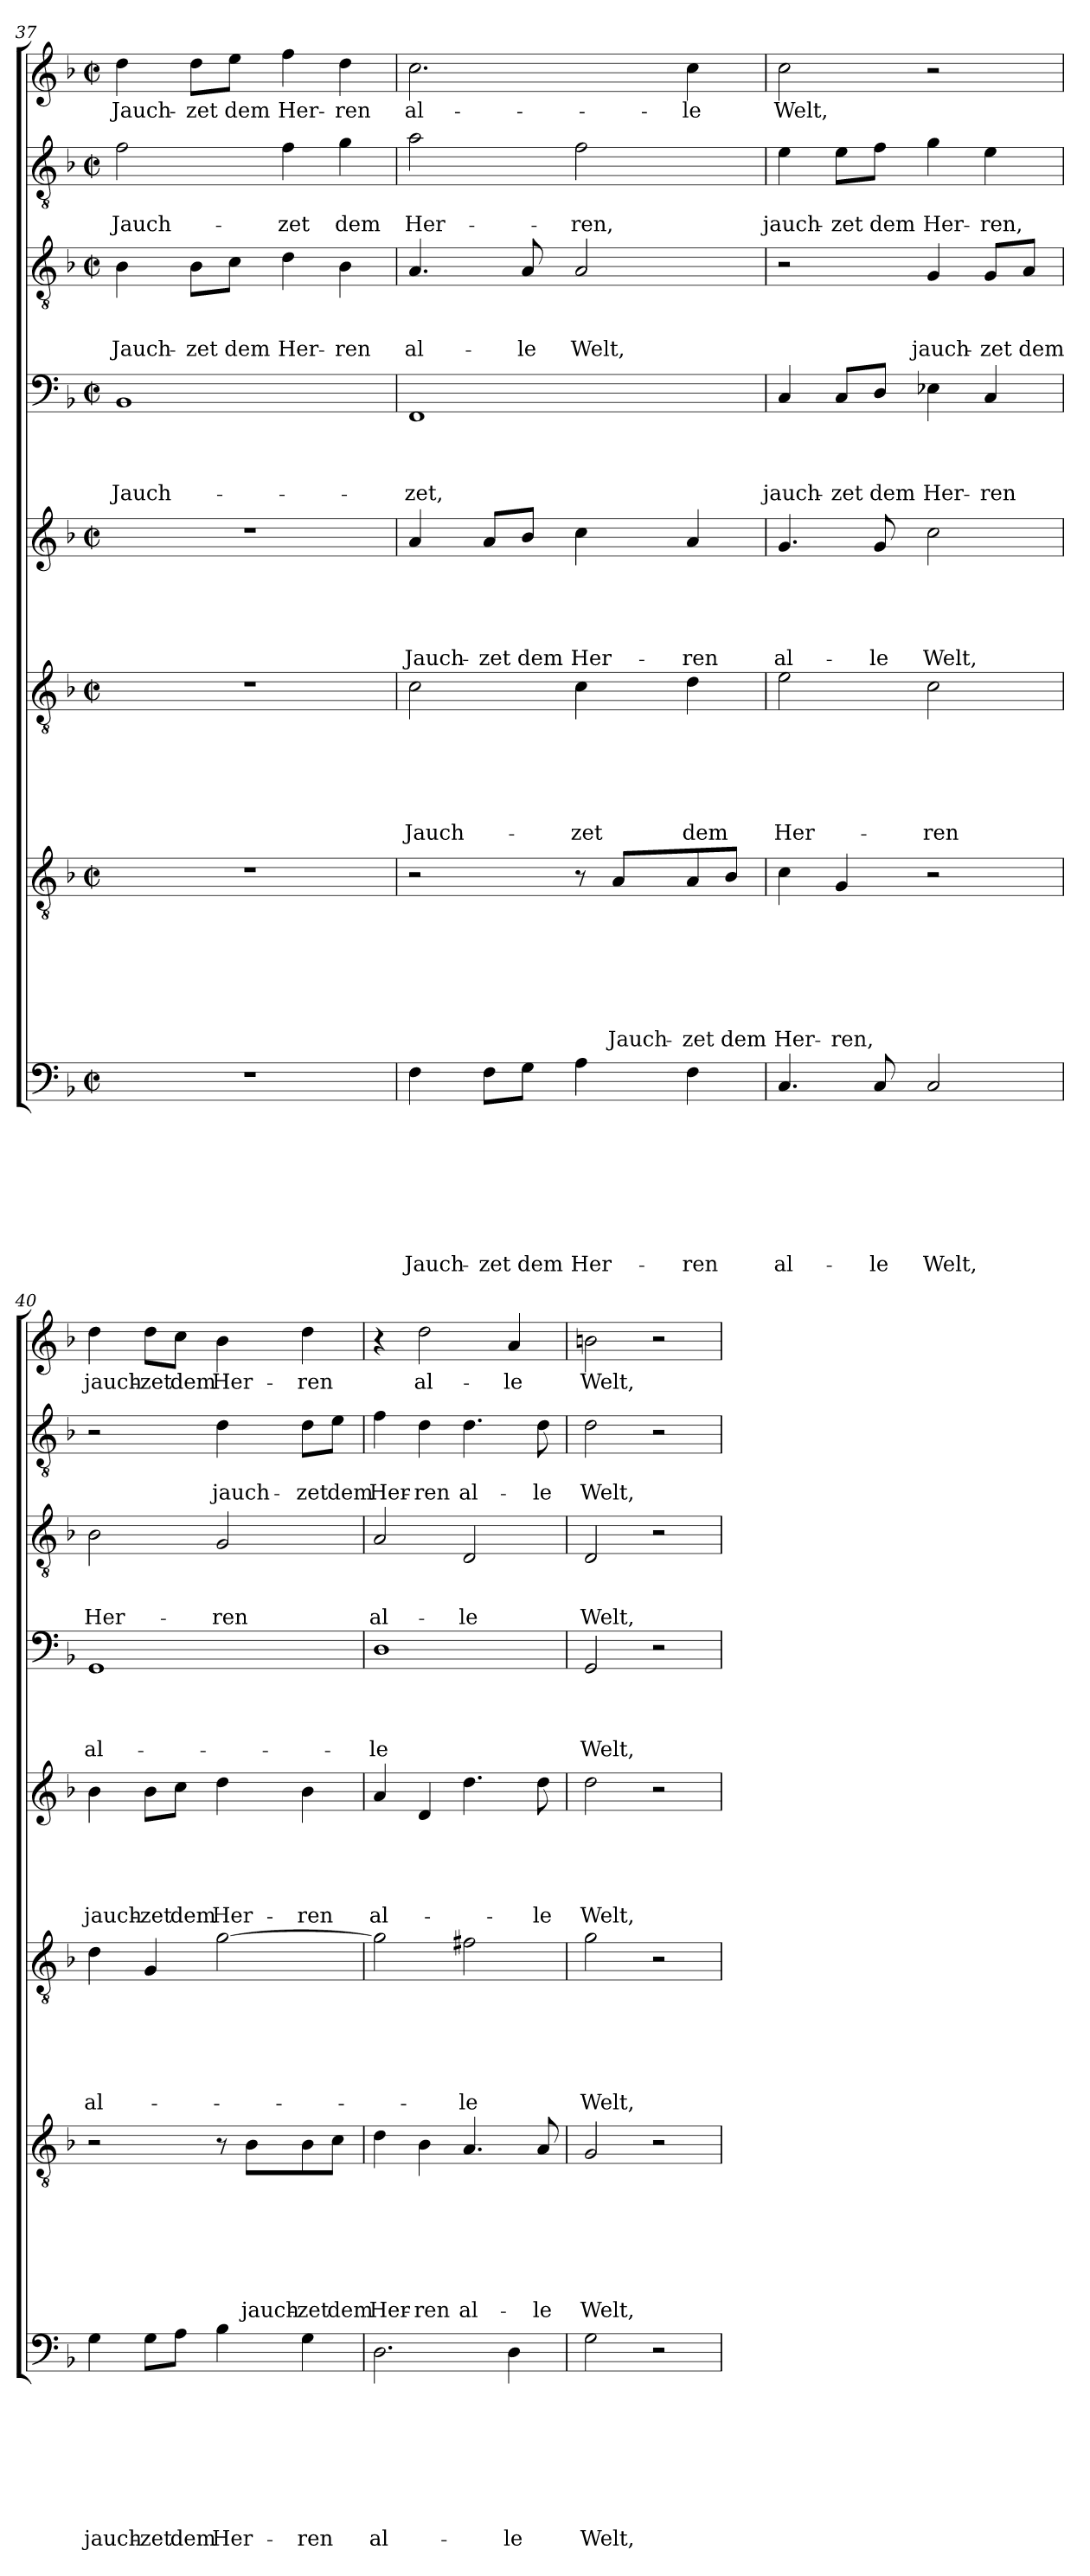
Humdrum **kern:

**kern	**text	**text	**text	**text	**text	**text	**text	**text	**kern	**text	**text	**text	**text	**text	**text	**text	**kern	**text	**text	**text	**text	**text	**text	**kern	**text	**text	**text	**text	**text	**kern	**text	**text	**text	**text	**kern	**text	**text	**text	**kern	**text	**text	**kern	**text
*part8	*part8	*part8	*part8	*part8	*part8	*part8	*part8	*part8	*part7	*part7	*part7	*part7	*part7	*part7	*part7	*part7	*part6	*part6	*part6	*part6	*part6	*part6	*part6	*part5	*part5	*part5	*part5	*part5	*part5	*part4	*part4	*part4	*part4	*part4	*part3	*part3	*part3	*part3	*part2	*part2	*part2	*part1	*part1
*staff8	*staff8	*staff8	*staff8	*staff8	*staff8	*staff8	*staff8	*staff8	*staff7	*staff7	*staff7	*staff7	*staff7	*staff7	*staff7	*staff7	*staff6	*staff6	*staff6	*staff6	*staff6	*staff6	*staff6	*staff5	*staff5	*staff5	*staff5	*staff5	*staff5	*staff4	*staff4	*staff4	*staff4	*staff4	*staff3	*staff3	*staff3	*staff3	*staff2	*staff2	*staff2	*staff1	*staff1
*clefF4	*	*	*	*	*	*	*	*	*clefGv2	*	*	*	*	*	*	*	*clefGv2	*	*	*	*	*	*	*clefG2	*	*	*	*	*	*clefF4	*	*	*	*	*clefGv2	*	*	*	*clefGv2	*	*	*clefG2	*
*k[b-]	*	*	*	*	*	*	*	*	*k[b-]	*	*	*	*	*	*	*	*k[b-]	*	*	*	*	*	*	*k[b-]	*	*	*	*	*	*k[b-]	*	*	*	*	*k[b-]	*	*	*	*k[b-]	*	*	*k[b-]	*
*F:	*	*	*	*	*	*	*	*	*F:	*	*	*	*	*	*	*	*F:	*	*	*	*	*	*	*F:	*	*	*	*	*	*F:	*	*	*	*	*F:	*	*	*	*F:	*	*	*F:	*
*M2/2	*	*	*	*	*	*	*	*	*M2/2	*	*	*	*	*	*	*	*M2/2	*	*	*	*	*	*	*M2/2	*	*	*	*	*	*M2/2	*	*	*	*	*M2/2	*	*	*	*M2/2	*	*	*M2/2	*
*met(c|)	*	*	*	*	*	*	*	*	*met(c|)	*	*	*	*	*	*	*	*met(c|)	*	*	*	*	*	*	*met(c|)	*	*	*	*	*	*met(c|)	*	*	*	*	*met(c|)	*	*	*	*met(c|)	*	*	*met(c|)	*
=37	=37	=37	=37	=37	=37	=37	=37	=37	=37	=37	=37	=37	=37	=37	=37	=37	=37	=37	=37	=37	=37	=37	=37	=37	=37	=37	=37	=37	=37	=37	=37	=37	=37	=37	=37	=37	=37	=37	=37	=37	=37	=37	=37
!	!	!	!	!	!	!	!	!	!	!	!	!	!	!	!	!	!	!	!	!	!	!	!	!	!	!	!	!	!	!	!	!	!	!LO:LY:b	!	!	!	!LO:LY:b	!	!	!LO:LY:b	!	!LO:LY:b
1r	.	.	.	.	.	.	.	.	1r	.	.	.	.	.	.	.	1r	.	.	.	.	.	.	1r	.	.	.	.	.	1BB-	.	.	.	Jauch-	4B-\	.	.	Jauch-	2f\	.	Jauch-	4dd\	Jauch-
!	!	!	!	!	!	!	!	!	!	!	!	!	!	!	!	!	!	!	!	!	!	!	!	!	!	!	!	!	!	!	!	!	!	!	!	!	!	!LO:LY:b	!	!	!	!	!LO:LY:b
.	.	.	.	.	.	.	.	.	.	.	.	.	.	.	.	.	.	.	.	.	.	.	.	.	.	.	.	.	.	.	.	.	.	.	8B-\L	.	.	-zet	.	.	.	8dd\L	-zet
!	!	!	!	!	!	!	!	!	!	!	!	!	!	!	!	!	!	!	!	!	!	!	!	!	!	!	!	!	!	!	!	!	!	!	!	!	!	!LO:LY:b	!	!	!	!	!LO:LY:b
.	.	.	.	.	.	.	.	.	.	.	.	.	.	.	.	.	.	.	.	.	.	.	.	.	.	.	.	.	.	.	.	.	.	.	8c\J	.	.	dem	.	.	.	8ee\J	dem
!	!	!	!	!	!	!	!	!	!	!	!	!	!	!	!	!	!	!	!	!	!	!	!	!	!	!	!	!	!	!	!	!	!	!	!	!	!	!LO:LY:b	!	!	!LO:LY:b	!	!LO:LY:b
.	.	.	.	.	.	.	.	.	.	.	.	.	.	.	.	.	.	.	.	.	.	.	.	.	.	.	.	.	.	.	.	.	.	.	4d\	.	.	Her-	4f\	.	-zet	4ff\	Her-
!	!	!	!	!	!	!	!	!	!	!	!	!	!	!	!	!	!	!	!	!	!	!	!	!	!	!	!	!	!	!	!	!	!	!	!	!	!	!LO:LY:b	!	!	!LO:LY:b	!	!LO:LY:b
.	.	.	.	.	.	.	.	.	.	.	.	.	.	.	.	.	.	.	.	.	.	.	.	.	.	.	.	.	.	.	.	.	.	.	4B-\	.	.	-ren	4g\	.	dem	4dd\	-ren
=38	=38	=38	=38	=38	=38	=38	=38	=38	=38	=38	=38	=38	=38	=38	=38	=38	=38	=38	=38	=38	=38	=38	=38	=38	=38	=38	=38	=38	=38	=38	=38	=38	=38	=38	=38	=38	=38	=38	=38	=38	=38	=38	=38
!	!	!	!	!	!	!	!	!LO:LY:b	!	!	!	!	!	!	!	!	!	!	!	!	!	!	!LO:LY:b	!	!	!	!	!	!LO:LY:b	!	!	!	!	!LO:LY:b	!	!	!	!LO:LY:b	!	!	!LO:LY:b	!	!LO:LY:b
4F\	.	.	.	.	.	.	.	Jauch-	2r	.	.	.	.	.	.	.	2c\	.	.	.	.	.	Jauch-	4a/	.	.	.	.	Jauch-	1FF	.	.	.	-zet,	4.A/	.	.	al-	2a\	.	Her-	2.cc\	al-
!	!	!	!	!	!	!	!	!LO:LY:b	!	!	!	!	!	!	!	!	!	!	!	!	!	!	!	!	!	!	!	!	!LO:LY:b	!	!	!	!	!	!	!	!	!	!	!	!	!	!
8F\L	.	.	.	.	.	.	.	-zet	.	.	.	.	.	.	.	.	.	.	.	.	.	.	.	8a/L	.	.	.	.	-zet	.	.	.	.	.	.	.	.	.	.	.	.	.	.
!	!	!	!	!	!	!	!	!LO:LY:b	!	!	!	!	!	!	!	!	!	!	!	!	!	!	!	!	!	!	!	!	!LO:LY:b	!	!	!	!	!	!	!	!	!LO:LY:b	!	!	!	!	!
8G\J	.	.	.	.	.	.	.	dem	.	.	.	.	.	.	.	.	.	.	.	.	.	.	.	8b-/J	.	.	.	.	dem	.	.	.	.	.	8A/	.	.	-le	.	.	.	.	.
!	!	!	!	!	!	!	!	!LO:LY:b	!	!	!	!	!	!	!	!	!	!	!	!	!	!	!LO:LY:b	!	!	!	!	!	!LO:LY:b	!	!	!	!	!	!	!	!	!LO:LY:b	!	!	!LO:LY:b	!	!
4A\	.	.	.	.	.	.	.	Her-	8r	.	.	.	.	.	.	.	4c\	.	.	.	.	.	-zet	4cc\	.	.	.	.	Her-	.	.	.	.	.	2A/	.	.	Welt,	2f\	.	-ren,	.	.
!	!	!	!	!	!	!	!	!	!	!	!	!	!	!	!	!LO:LY:b	!	!	!	!	!	!	!	!	!	!	!	!	!	!	!	!	!	!	!	!	!	!	!	!	!	!	!
.	.	.	.	.	.	.	.	.	8A/L	.	.	.	.	.	.	Jauch-	.	.	.	.	.	.	.	.	.	.	.	.	.	.	.	.	.	.	.	.	.	.	.	.	.	.	.
!	!	!	!	!	!	!	!	!LO:LY:b	!	!	!	!	!	!	!	!LO:LY:b	!	!	!	!	!	!	!LO:LY:b	!	!	!	!	!	!LO:LY:b	!	!	!	!	!	!	!	!	!	!	!	!	!	!LO:LY:b
4F\	.	.	.	.	.	.	.	-ren	8A/	.	.	.	.	.	.	-zet	4d\	.	.	.	.	.	dem	4a/	.	.	.	.	-ren	.	.	.	.	.	.	.	.	.	.	.	.	4cc\	-le
!	!	!	!	!	!	!	!	!	!	!	!	!	!	!	!	!LO:LY:b	!	!	!	!	!	!	!	!	!	!	!	!	!	!	!	!	!	!	!	!	!	!	!	!	!	!	!
.	.	.	.	.	.	.	.	.	8B-/J	.	.	.	.	.	.	dem	.	.	.	.	.	.	.	.	.	.	.	.	.	.	.	.	.	.	.	.	.	.	.	.	.	.	.
=39	=39	=39	=39	=39	=39	=39	=39	=39	=39	=39	=39	=39	=39	=39	=39	=39	=39	=39	=39	=39	=39	=39	=39	=39	=39	=39	=39	=39	=39	=39	=39	=39	=39	=39	=39	=39	=39	=39	=39	=39	=39	=39	=39
!	!	!	!	!	!	!	!	!LO:LY:b	!	!	!	!	!	!	!	!LO:LY:b	!	!	!	!	!	!	!LO:LY:b	!	!	!	!	!	!LO:LY:b	!	!	!	!	!LO:LY:b	!	!	!	!	!	!	!LO:LY:b	!	!LO:LY:b
4.C/	.	.	.	.	.	.	.	al-	4c\	.	.	.	.	.	.	Her-	2e\	.	.	.	.	.	Her-	4.g/	.	.	.	.	al-	4C/	.	.	.	jauch-	2r	.	.	.	4e\	.	jauch-	2cc\	Welt,
!	!	!	!	!	!	!	!	!	!	!	!	!	!	!	!	!LO:LY:b	!	!	!	!	!	!	!	!	!	!	!	!	!	!	!	!	!	!LO:LY:b	!	!	!	!	!	!	!LO:LY:b	!	!
.	.	.	.	.	.	.	.	.	4G/	.	.	.	.	.	.	-ren,	.	.	.	.	.	.	.	.	.	.	.	.	.	8C/L	.	.	.	-zet	.	.	.	.	8e\L	.	-zet	.	.
!	!	!	!	!	!	!	!	!LO:LY:b	!	!	!	!	!	!	!	!	!	!	!	!	!	!	!	!	!	!	!	!	!LO:LY:b	!	!	!	!	!LO:LY:b	!	!	!	!	!	!	!LO:LY:b	!	!
8C/	.	.	.	.	.	.	.	-le	.	.	.	.	.	.	.	.	.	.	.	.	.	.	.	8g/	.	.	.	.	-le	8D/J	.	.	.	dem	.	.	.	.	8f\J	.	dem	.	.
!	!	!	!	!	!	!	!	!LO:LY:b	!	!	!	!	!	!	!	!	!	!	!	!	!	!	!LO:LY:b	!	!	!	!	!	!LO:LY:b	!	!	!	!	!LO:LY:b	!	!	!	!LO:LY:b	!	!	!LO:LY:b	!	!
2C/	.	.	.	.	.	.	.	Welt,	2r	.	.	.	.	.	.	.	2c\	.	.	.	.	.	-ren	2cc\	.	.	.	.	Welt,	4E-X\	.	.	.	Her-	4G/	.	.	jauch-	4g\	.	Her-	2r	.
!	!	!	!	!	!	!	!	!	!	!	!	!	!	!	!	!	!	!	!	!	!	!	!	!	!	!	!	!	!	!	!	!	!	!LO:LY:b	!	!	!	!LO:LY:b	!	!	!LO:LY:b	!	!
.	.	.	.	.	.	.	.	.	.	.	.	.	.	.	.	.	.	.	.	.	.	.	.	.	.	.	.	.	.	4C/	.	.	.	-ren	8G/L	.	.	-zet	4e\	.	-ren,	.	.
!	!	!	!	!	!	!	!	!	!	!	!	!	!	!	!	!	!	!	!	!	!	!	!	!	!	!	!	!	!	!	!	!	!	!	!	!	!	!LO:LY:b	!	!	!	!	!
.	.	.	.	.	.	.	.	.	.	.	.	.	.	.	.	.	.	.	.	.	.	.	.	.	.	.	.	.	.	.	.	.	.	.	8A/J	.	.	dem	.	.	.	.	.
!!LO:LB:g=z
=40	=40	=40	=40	=40	=40	=40	=40	=40	=40	=40	=40	=40	=40	=40	=40	=40	=40	=40	=40	=40	=40	=40	=40	=40	=40	=40	=40	=40	=40	=40	=40	=40	=40	=40	=40	=40	=40	=40	=40	=40	=40	=40	=40
!	!	!	!	!	!	!	!	!LO:LY:b	!	!	!	!	!	!	!	!	!	!	!	!	!	!	!LO:LY:b	!	!	!	!	!	!LO:LY:b	!	!	!	!	!LO:LY:b	!	!	!	!LO:LY:b	!	!	!	!	!LO:LY:b
4G\	.	.	.	.	.	.	.	jauch-	2r	.	.	.	.	.	.	.	4d\	.	.	.	.	.	al-	4b-\	.	.	.	.	jauch-	1GG	.	.	.	al-	2B-\	.	.	Her-	2r	.	.	4dd\	jauch-
!	!	!	!	!	!	!	!	!LO:LY:b	!	!	!	!	!	!	!	!	!	!	!	!	!	!	!	!	!	!	!	!	!LO:LY:b	!	!	!	!	!	!	!	!	!	!	!	!	!	!LO:LY:b
8G\L	.	.	.	.	.	.	.	-zet	.	.	.	.	.	.	.	.	4G/	.	.	.	.	.	.	8b-\L	.	.	.	.	-zet	.	.	.	.	.	.	.	.	.	.	.	.	8dd\L	-zet
!	!	!	!	!	!	!	!	!LO:LY:b	!	!	!	!	!	!	!	!	!	!	!	!	!	!	!	!	!	!	!	!	!LO:LY:b	!	!	!	!	!	!	!	!	!	!	!	!	!	!LO:LY:b
8A\J	.	.	.	.	.	.	.	dem	.	.	.	.	.	.	.	.	.	.	.	.	.	.	.	8cc\J	.	.	.	.	dem	.	.	.	.	.	.	.	.	.	.	.	.	8cc\J	dem
!	!	!	!	!	!	!	!	!LO:LY:b	!	!	!	!	!	!	!	!	!	!	!	!	!	!	!	!	!	!	!	!	!LO:LY:b	!	!	!	!	!	!	!	!	!LO:LY:b	!	!	!LO:LY:b	!	!LO:LY:b
4B-\	.	.	.	.	.	.	.	Her-	8r	.	.	.	.	.	.	.	[2g\	.	.	.	.	.	.	4dd\	.	.	.	.	Her-	.	.	.	.	.	2G/	.	.	-ren	4d\	.	jauch-	4b-\	Her-
!	!	!	!	!	!	!	!	!	!	!	!	!	!	!	!	!LO:LY:b	!	!	!	!	!	!	!	!	!	!	!	!	!	!	!	!	!	!	!	!	!	!	!	!	!	!	!
.	.	.	.	.	.	.	.	.	8B-\L	.	.	.	.	.	.	jauch-	.	.	.	.	.	.	.	.	.	.	.	.	.	.	.	.	.	.	.	.	.	.	.	.	.	.	.
!	!	!	!	!	!	!	!	!LO:LY:b	!	!	!	!	!	!	!	!LO:LY:b	!	!	!	!	!	!	!	!	!	!	!	!	!LO:LY:b	!	!	!	!	!	!	!	!	!	!	!	!LO:LY:b	!	!LO:LY:b
4G\	.	.	.	.	.	.	.	-ren	8B-\	.	.	.	.	.	.	-zet	.	.	.	.	.	.	.	4b-\	.	.	.	.	-ren	.	.	.	.	.	.	.	.	.	8d\L	.	-zet	4dd\	-ren
!	!	!	!	!	!	!	!	!	!	!	!	!	!	!	!	!LO:LY:b	!	!	!	!	!	!	!	!	!	!	!	!	!	!	!	!	!	!	!	!	!	!	!	!	!LO:LY:b	!	!
.	.	.	.	.	.	.	.	.	8c\J	.	.	.	.	.	.	dem	.	.	.	.	.	.	.	.	.	.	.	.	.	.	.	.	.	.	.	.	.	.	8e\J	.	dem	.	.
=41	=41	=41	=41	=41	=41	=41	=41	=41	=41	=41	=41	=41	=41	=41	=41	=41	=41	=41	=41	=41	=41	=41	=41	=41	=41	=41	=41	=41	=41	=41	=41	=41	=41	=41	=41	=41	=41	=41	=41	=41	=41	=41	=41
!	!	!	!	!	!	!	!	!LO:LY:b	!	!	!	!	!	!	!	!LO:LY:b	!	!	!	!	!	!	!	!	!	!	!	!	!LO:LY:b	!	!	!	!	!LO:LY:b	!	!	!	!LO:LY:b	!	!	!LO:LY:b	!	!
2.D\	.	.	.	.	.	.	.	al-	4d\	.	.	.	.	.	.	Her-	2g\]	.	.	.	.	.	.	4a/	.	.	.	.	al-	1D	.	.	.	-le	2A/	.	.	al-	4f\	.	Her-	4r	.
!	!	!	!	!	!	!	!	!	!	!	!	!	!	!	!	!LO:LY:b	!	!	!	!	!	!	!	!	!	!	!	!	!	!	!	!	!	!	!	!	!	!	!	!	!LO:LY:b	!	!LO:LY:b
.	.	.	.	.	.	.	.	.	4B-\	.	.	.	.	.	.	-ren	.	.	.	.	.	.	.	4d/	.	.	.	.	.	.	.	.	.	.	.	.	.	.	4d\	.	-ren	2dd\	al-
!	!	!	!	!	!	!	!	!	!	!	!	!	!	!	!	!LO:LY:b	!	!	!	!	!	!	!LO:LY:b	!	!	!	!	!	!	!	!	!	!	!	!	!	!	!LO:LY:b	!	!	!LO:LY:b	!	!
.	.	.	.	.	.	.	.	.	4.A/	.	.	.	.	.	.	al-	2f#X\	.	.	.	.	.	-le	4.dd\	.	.	.	.	.	.	.	.	.	.	2D/	.	.	-le	4.d\	.	al-	.	.
!	!	!	!	!	!	!	!	!LO:LY:b	!	!	!	!	!	!	!	!	!	!	!	!	!	!	!	!	!	!	!	!	!	!	!	!	!	!	!	!	!	!	!	!	!	!	!LO:LY:b
4D\	.	.	.	.	.	.	.	-le	.	.	.	.	.	.	.	.	.	.	.	.	.	.	.	.	.	.	.	.	.	.	.	.	.	.	.	.	.	.	.	.	.	4a/	-le
!	!	!	!	!	!	!	!	!	!	!	!	!	!	!	!	!LO:LY:b	!	!	!	!	!	!	!	!	!	!	!	!	!LO:LY:b	!	!	!	!	!	!	!	!	!	!	!	!LO:LY:b	!	!
.	.	.	.	.	.	.	.	.	8A/	.	.	.	.	.	.	-le	.	.	.	.	.	.	.	8dd\	.	.	.	.	-le	.	.	.	.	.	.	.	.	.	8d\	.	-le	.	.
=42	=42	=42	=42	=42	=42	=42	=42	=42	=42	=42	=42	=42	=42	=42	=42	=42	=42	=42	=42	=42	=42	=42	=42	=42	=42	=42	=42	=42	=42	=42	=42	=42	=42	=42	=42	=42	=42	=42	=42	=42	=42	=42	=42
!	!	!	!	!	!	!	!	!LO:LY:b	!	!	!	!	!	!	!	!LO:LY:b	!	!	!	!	!	!	!LO:LY:b	!	!	!	!	!	!LO:LY:b	!	!	!	!	!LO:LY:b	!	!	!	!LO:LY:b	!	!	!LO:LY:b	!	!LO:LY:b
2G\	.	.	.	.	.	.	.	Welt,	2G/	.	.	.	.	.	.	Welt,	2g\	.	.	.	.	.	Welt,	2dd\	.	.	.	.	Welt,	2GG/	.	.	.	Welt,	2D/	.	.	Welt,	2d\	.	Welt,	2bn\	Welt,
2r	.	.	.	.	.	.	.	.	2r	.	.	.	.	.	.	.	2r	.	.	.	.	.	.	2r	.	.	.	.	.	2r	.	.	.	.	2r	.	.	.	2r	.	.	2r	.
=	=	=	=	=	=	=	=	=	=	=	=	=	=	=	=	=	=	=	=	=	=	=	=	=	=	=	=	=	=	=	=	=	=	=	=	=	=	=	=	=	=	=	=
*-	*-	*-	*-	*-	*-	*-	*-	*-	*-	*-	*-	*-	*-	*-	*-	*-	*-	*-	*-	*-	*-	*-	*-	*-	*-	*-	*-	*-	*-	*-	*-	*-	*-	*-	*-	*-	*-	*-	*-	*-	*-	*-	*-
